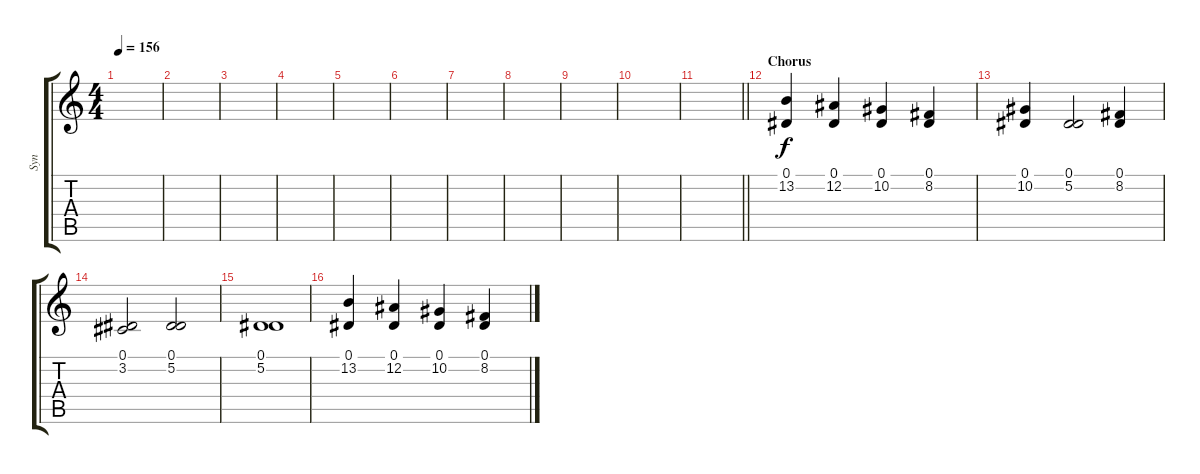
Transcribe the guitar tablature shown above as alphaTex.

\track ("Syn" "Syn") {instrument violin}
\staff {score tabs}
\tuning (Eb4 Bb3 Gb3 Db3 Ab2 Eb2) {hide}
\ts (4 4)
\tempo 156
\clef g2
\ks c
|
|
|
|
|
|
|
|
|
|
\barLineRight lightlight
|
\section ("" "Chorus")
(0.1 13.2).4 (0.1 12.2).4 (0.1 10.2).4 (0.1 8.2).4 |
(0.1 10.2).4 (0.1 5.2).2 (0.1 8.2).4 |
(0.1 3.2).2 (0.1 5.2).2 |
(0.1 5.2).1 |
(0.1 13.2).4 (0.1 12.2).4 (0.1 10.2).4 (0.1 8.2).4
